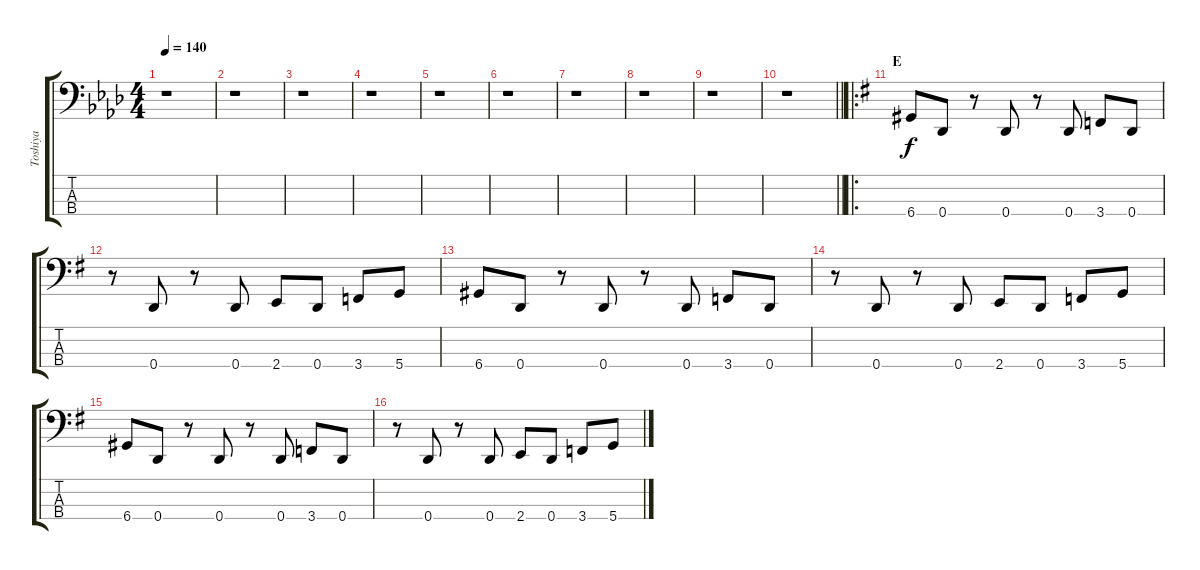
\track ("Toshiya" "Toshiya") {instrument electricbasspick}
\staff {score tabs}
\tuning (F2 C2 G1 D1) {hide}
\ts (4 4)
\tempo 140
\clef f4
\ks ab
r.1{dy f} |
r.1 |
r.1 |
r.1 |
r.1 |
r.1 |
r.1 |
r.1 |
r.1 |
\barLineRight lightlight
r.1 |
\ro
\section ("" "E")
\ks g
6.4.8{volume 16} 0.4.8 r.8 0.4.8 r.8 0.4.8 3.4.8 0.4.8 |
r.8 0.4.8 r.8 0.4.8 2.4.8 0.4.8 3.4.8 5.4.8 |
6.4.8 0.4.8 r.8 0.4.8 r.8 0.4.8 3.4.8 0.4.8 |
r.8 0.4.8 r.8 0.4.8 2.4.8 0.4.8 3.4.8 5.4.8 |
6.4.8 0.4.8 r.8 0.4.8 r.8 0.4.8 3.4.8 0.4.8 |
r.8 0.4.8 r.8 0.4.8 2.4.8 0.4.8 3.4.8 5.4.8
